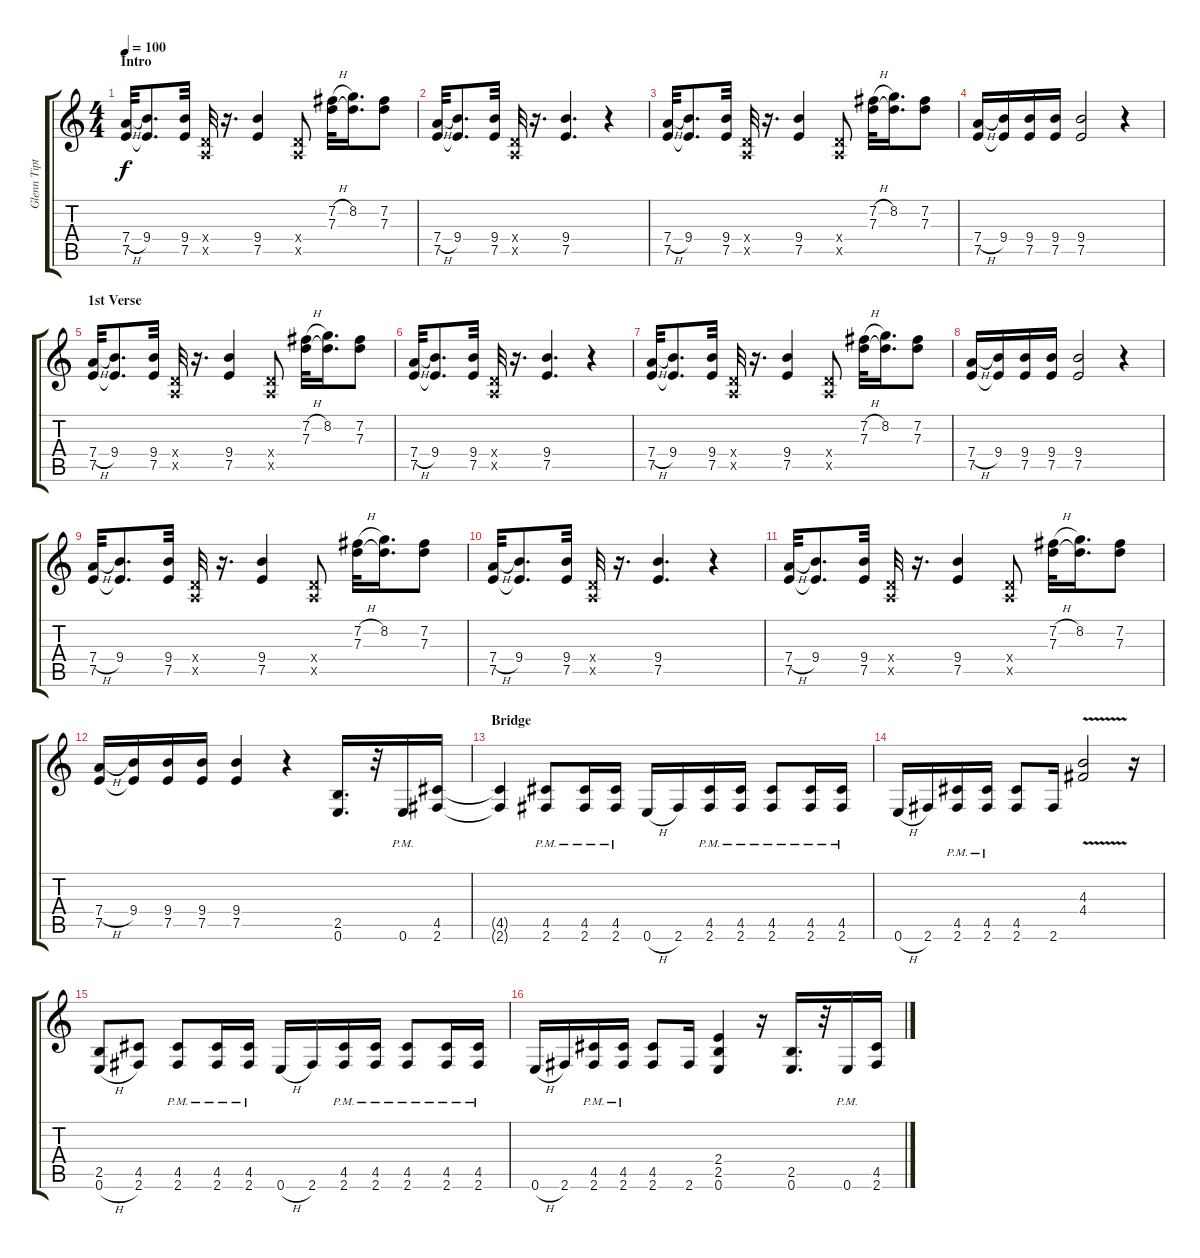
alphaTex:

\track ("Glenn Tipton" "Glenn Tipt") {instrument distortionguitar}
\staff {score tabs}
\tuning (E4 B3 G3 D3 A2 E2) {hide}
\ts (4 4)
\section ("" "Intro")
\tempo 100
\clef g2
\ks c
(7.4{h} 7.5).32{dy f instrument distortionguitar} (9.4 7.5{t}).8{d} (9.4 7.5).32 (0.4{x} 0.5{x}).32 r.16{d} (9.4 7.5).4 (0.4{x} 0.5{x}).8 (7.2{h} 7.3).32 (8.2 7.3{t}).16{d} (7.2 7.3).8 |
(7.4{h} 7.5).32 (9.4 7.5{t}).8{d} (9.4 7.5).32 (0.4{x} 0.5{x}).32 r.16{d} (9.4 7.5).4{d} r.4 |
(7.4{h} 7.5).32 (9.4 7.5{t}).8{d} (9.4 7.5).32 (0.4{x} 0.5{x}).32 r.16{d} (9.4 7.5).4 (0.4{x} 0.5{x}).8 (7.2{h} 7.3).32 (8.2 7.3{t}).16{d} (7.2 7.3).8 |
(7.4{h} 7.5).16 (9.4 7.5{t}).16 (9.4 7.5).16 (9.4 7.5).16 (9.4 7.5).2 r.4 |
\section ("" "1st Verse")
(7.4{h} 7.5).32 (9.4 7.5{t}).8{d} (9.4 7.5).32 (0.4{x} 0.5{x}).32 r.16{d} (9.4 7.5).4 (0.4{x} 0.5{x}).8 (7.2{h} 7.3).32 (8.2 7.3{t}).16{d} (7.2 7.3).8 |
(7.4{h} 7.5).32 (9.4 7.5{t}).8{d} (9.4 7.5).32 (0.4{x} 0.5{x}).32 r.16{d} (9.4 7.5).4{d} r.4 |
(7.4{h} 7.5).32 (9.4 7.5{t}).8{d} (9.4 7.5).32 (0.4{x} 0.5{x}).32 r.16{d} (9.4 7.5).4 (0.4{x} 0.5{x}).8 (7.2{h} 7.3).32 (8.2 7.3{t}).16{d} (7.2 7.3).8 |
(7.4{h} 7.5).16 (9.4 7.5{t}).16 (9.4 7.5).16 (9.4 7.5).16 (9.4 7.5).2 r.4 |
(7.4{h} 7.5).32 (9.4 7.5{t}).8{d} (9.4 7.5).32 (0.4{x} 0.5{x}).32 r.16{d} (9.4 7.5).4 (0.4{x} 0.5{x}).8 (7.2{h} 7.3).32 (8.2 7.3{t}).16{d} (7.2 7.3).8 |
(7.4{h} 7.5).32 (9.4 7.5{t}).8{d} (9.4 7.5).32 (0.4{x} 0.5{x}).32 r.16{d} (9.4 7.5).4{d} r.4 |
(7.4{h} 7.5).32 (9.4 7.5{t}).8{d} (9.4 7.5).32 (0.4{x} 0.5{x}).32 r.16{d} (9.4 7.5).4 (0.4{x} 0.5{x}).8 (7.2{h} 7.3).32 (8.2 7.3{t}).16{d} (7.2 7.3).8 |
(7.4{h} 7.5).16 (9.4 7.5{t}).16 (9.4 7.5).16 (9.4 7.5).16 (9.4 7.5).4 r.4 (2.5 0.6).16{d} r.32 0.6{pm}.16 (4.5 2.6).16 |
\section ("" "Bridge")
(4.5{t} 2.6{t}).4 (4.5{pm} 2.6{pm}).8 (4.5{pm} 2.6{pm}).16 (4.5{pm} 2.6{pm}).16 0.6{h}.16 2.6.16 (4.5{pm} 2.6{pm}).16 (4.5{pm} 2.6{pm}).16 (4.5{pm} 2.6{pm}).8 (4.5{pm} 2.6{pm}).16 (4.5{pm} 2.6{pm}).16 |
0.6{h}.16 2.6.16 (4.5{pm} 2.6{pm}).16 (4.5{pm} 2.6{pm}).16 (4.5 2.6).8 2.6.16 (4.3{v} 4.4{v}).2 r.16 |
(2.5 0.6{h}).8 (4.5 2.6).8 (4.5{pm} 2.6{pm}).8 (4.5{pm} 2.6{pm}).16 (4.5{pm} 2.6{pm}).16 0.6{h}.16 2.6.16 (4.5{pm} 2.6{pm}).16 (4.5{pm} 2.6{pm}).16 (4.5{pm} 2.6{pm}).8 (4.5{pm} 2.6{pm}).16 (4.5{pm} 2.6{pm}).16 |
0.6{h}.16 2.6.16 (4.5{pm} 2.6{pm}).16 (4.5{pm} 2.6{pm}).16 (4.5 2.6).8 2.6.16 (2.4 2.5 0.6).4 r.16 (2.5 0.6).16{d} r.32 0.6{pm}.16 (4.5 2.6).16
